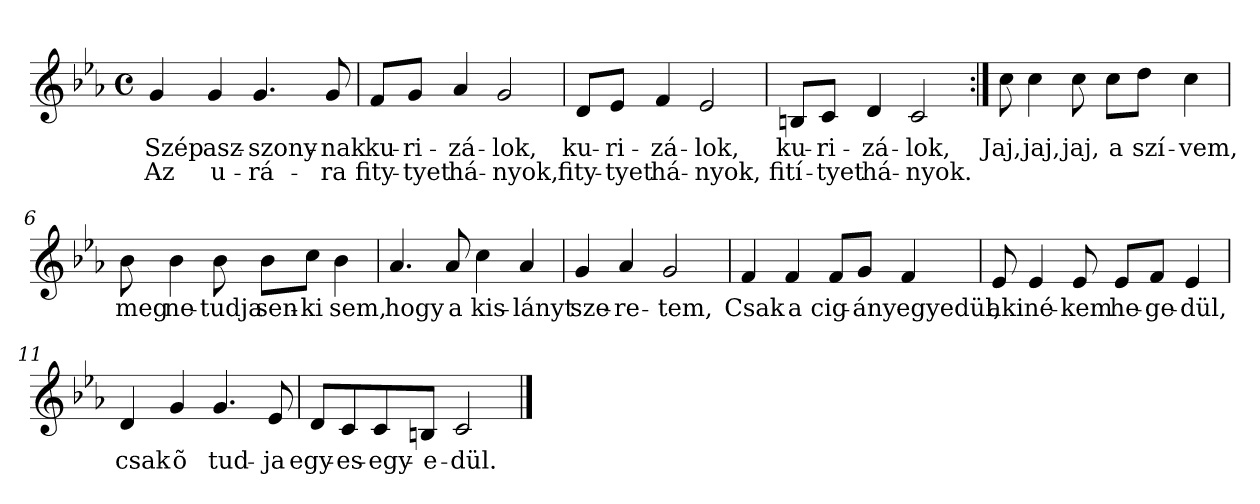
**kern	**text	**text
*part1	*part1	*part1
*staff1	*staff1	*staff1
*clefG2	*	*
*k[b-e-a-]	*	*
*c:	*	*
*M4/4	*	*
*met(c)	*	*
=1	=1	=1
!	!LO:LY:b	!LO:LY:b
4g/	Szép	Az
!	!LO:LY:b	!LO:LY:b
4g/	asz-	u-
!	!LO:LY:b	!LO:LY:b
4.g/	-szony-	-rá-
!	!LO:LY:b	!LO:LY:b
8g/	-nak	-ra
=2	=2	=2
!	!LO:LY:b	!LO:LY:b
8f/L	ku-	fity-
!	!LO:LY:b	!LO:LY:b
8g/J	-ri-	-tyet
!	!LO:LY:b	!LO:LY:b
4a-/	-zá-	há-
!	!LO:LY:b	!LO:LY:b
2g/	-lok,	-nyok,
=3	=3	=3
!	!LO:LY:b	!LO:LY:b
8d/L	ku-	fity-
!	!LO:LY:b	!LO:LY:b
8e-/J	-ri-	-tyet
!	!LO:LY:b	!LO:LY:b
4f/	-zá-	há-
!	!LO:LY:b	!LO:LY:b
2e-/	-lok,	-nyok,
=4	=4	=4
!	!LO:LY:b	!LO:LY:b
8Bn/L	ku-	fití-
!	!LO:LY:b	!LO:LY:b
8c/J	-ri-	-tyet
!	!LO:LY:b	!LO:LY:b
4d/	-zá-	há-
!	!LO:LY:b	!LO:LY:b
2c/	-lok,	-nyok.
!!LO:LB:g=z
=5:|!	=5:|!	=5:|!
!	!LO:LY:b	!
8cc\	Jaj,	.
!	!LO:LY:b	!
4cc\	jaj,	.
!	!LO:LY:b	!
8cc\	jaj,	.
!	!LO:LY:b	!
8cc\L	a	.
!	!LO:LY:b	!
8dd\J	szí-	.
!	!LO:LY:b	!
4cc\	-vem,	.
=6	=6	=6
!	!LO:LY:b	!
8b-\	meg	.
!	!LO:LY:b	!
4b-\	ne-	.
!	!LO:LY:b	!
8b-\	-tudja	.
!	!LO:LY:b	!
8b-\L	sen-	.
!	!LO:LY:b	!
8cc\J	-ki	.
!	!LO:LY:b	!
4b-\	sem,	.
=7	=7	=7
!	!LO:LY:b	!
4.a-/	hogy	.
!	!LO:LY:b	!
8a-/	a	.
!	!LO:LY:b	!
4cc\	kis-	.
!	!LO:LY:b	!
4a-/	-lányt	.
=8	=8	=8
!	!LO:LY:b	!
4g/	sze-	.
!	!LO:LY:b	!
4a-/	-re-	.
!	!LO:LY:b	!
2g/	-tem,	.
!!LO:LB:g=z
=9	=9	=9
!	!LO:LY:b	!
4f/	Csak	.
!	!LO:LY:b	!
4f/	a	.
!	!LO:LY:b	!
8f/L	cig-	.
!	!LO:LY:b	!
8g/J	-ány	.
!	!LO:LY:b	!
4f/	egyedül,	.
=10	=10	=10
!	!LO:LY:b	!
8e-/	aki	.
!	!LO:LY:b	!
4e-/	né-	.
!	!LO:LY:b	!
8e-/	-kem	.
!	!LO:LY:b	!
8e-/L	he-	.
!	!LO:LY:b	!
8f/J	-ge-	.
!	!LO:LY:b	!
4e-/	-dül,	.
=11	=11	=11
!	!LO:LY:b	!
4d/	csak	.
!	!LO:LY:b	!
4g/	õ	.
!	!LO:LY:b	!
4.g/	tud-	.
!	!LO:LY:b	!
8e-/	-ja	.
=12	=12	=12
!	!LO:LY:b	!
8d/L	egy-	.
!	!LO:LY:b	!
8c/	-es-	.
!	!LO:LY:b	!
8c/	-egy-	.
!	!LO:LY:b	!
8Bn/J	-e-	.
!	!LO:LY:b	!
2c/	-dül.	.
==	==	==
*-	*-	*-
